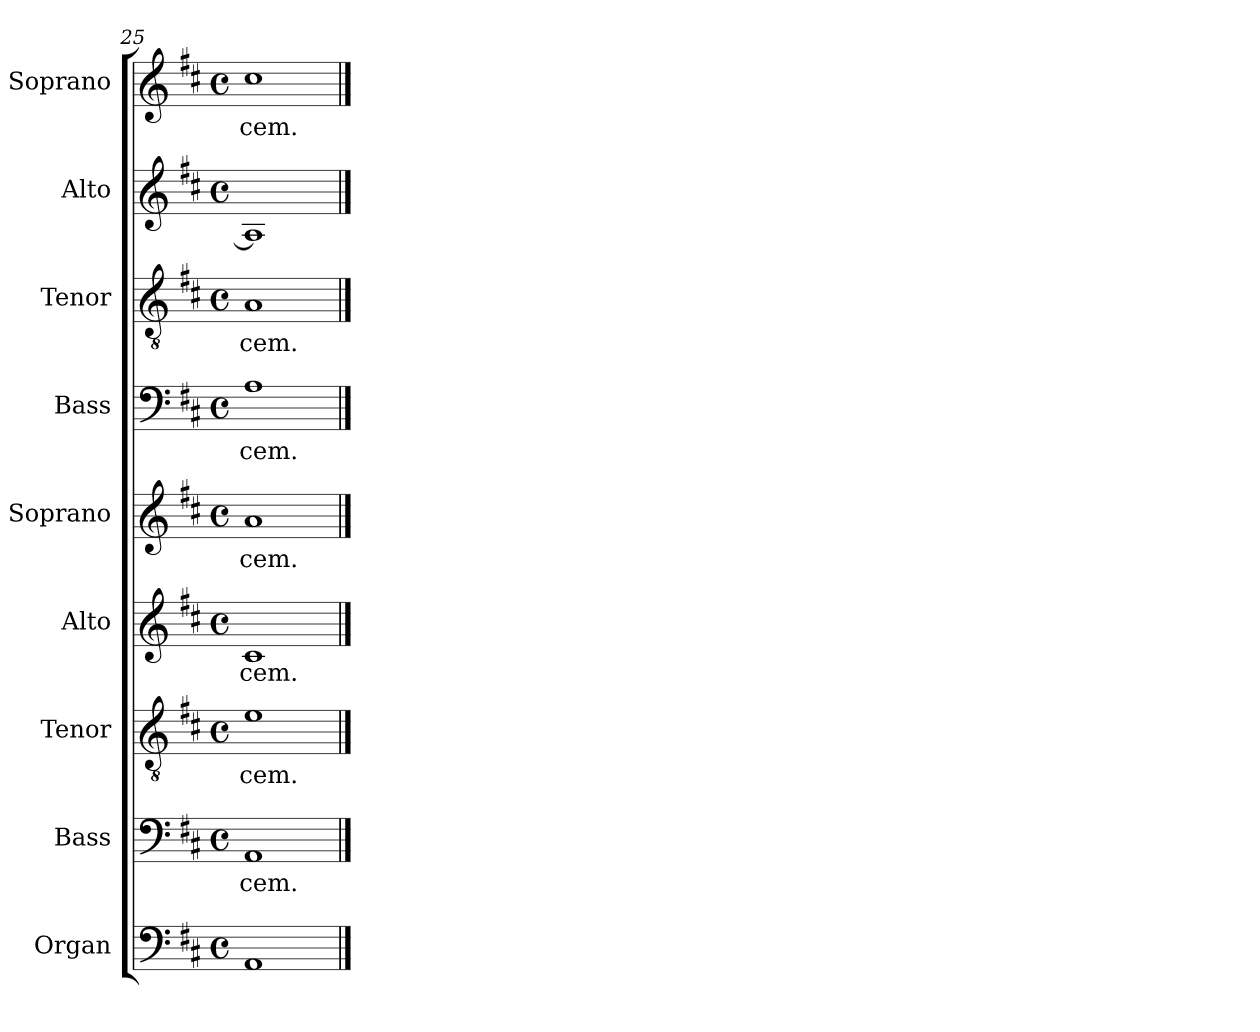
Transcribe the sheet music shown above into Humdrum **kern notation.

**kern	**kern	**text	**kern	**text	**kern	**text	**kern	**text	**kern	**text	**kern	**text	**kern	**kern	**text
*part9	*part8	*part8	*part7	*part7	*part6	*part6	*part5	*part5	*part4	*part4	*part3	*part3	*part2	*part1	*part1
*staff9	*staff8	*staff8	*staff7	*staff7	*staff6	*staff6	*staff5	*staff5	*staff4	*staff4	*staff3	*staff3	*staff2	*staff1	*staff1
*I"Organ	*I"Bass	*	*I"Tenor	*	*I"Alto	*	*I"Soprano	*	*I"Bass	*	*I"Tenor	*	*I"Alto	*I"Soprano	*
*I'Org.	*I'B.	*	*I'T.	*	*I'A.	*	*I'S.	*	*I'B.	*	*I'T.	*	*I'A.	*I'S.	*
*clefF4	*clefF4	*	*clefGv2	*	*clefG2	*	*clefG2	*	*clefF4	*	*clefGv2	*	*clefG2	*clefG2	*
*	*	*	*ITrd7c12	*	*	*	*	*	*	*	*ITrd7c12	*	*	*	*
*k[f#c#]	*k[f#c#]	*	*k[f#c#]	*	*k[f#c#]	*	*k[f#c#]	*	*k[f#c#]	*	*k[f#c#]	*	*k[f#c#]	*k[f#c#]	*
*D:	*D:	*	*D:	*	*D:	*	*D:	*	*D:	*	*D:	*	*D:	*D:	*
*M4/4	*M4/4	*	*M4/4	*	*M4/4	*	*M4/4	*	*M4/4	*	*M4/4	*	*M4/4	*M4/4	*
*met(c)	*met(c)	*	*met(c)	*	*met(c)	*	*met(c)	*	*met(c)	*	*met(c)	*	*met(c)	*met(c)	*
=25	=25	=25	=25	=25	=25	=25	=25	=25	=25	=25	=25	=25	=25	=25	=25
!	!	!LO:LY:b:color=#000000	!	!	!	!	!	!	!	!	!	!	!	!	!
!	!	!	!	!LO:LY:b:color=#000000	!	!	!	!	!	!	!	!	!	!	!
!	!	!	!	!	!	!LO:LY:b:color=#000000	!	!	!	!	!	!	!	!	!
!	!	!	!	!	!	!	!	!LO:LY:b:color=#000000	!	!	!	!	!	!	!
!	!	!	!	!	!	!	!	!	!	!LO:LY:b:color=#000000	!	!	!	!	!
!	!	!	!	!	!	!	!	!	!	!	!	!LO:LY:b:color=#000000	!	!	!
!	!	!	!	!	!	!	!	!	!	!	!	!	!	!	!LO:LY:b:color=#000000
1AAi	1AAi	-cem.	1Ei	-cem.	1c#i	-cem.	1ai	-cem.	1Ai	-cem.	1AAi	-cem.	1Ai]	1cc#i	-cem.
==	==	==	==	==	==	==	==	==	==	==	==	==	==	==	==
*-	*-	*-	*-	*-	*-	*-	*-	*-	*-	*-	*-	*-	*-	*-	*-
